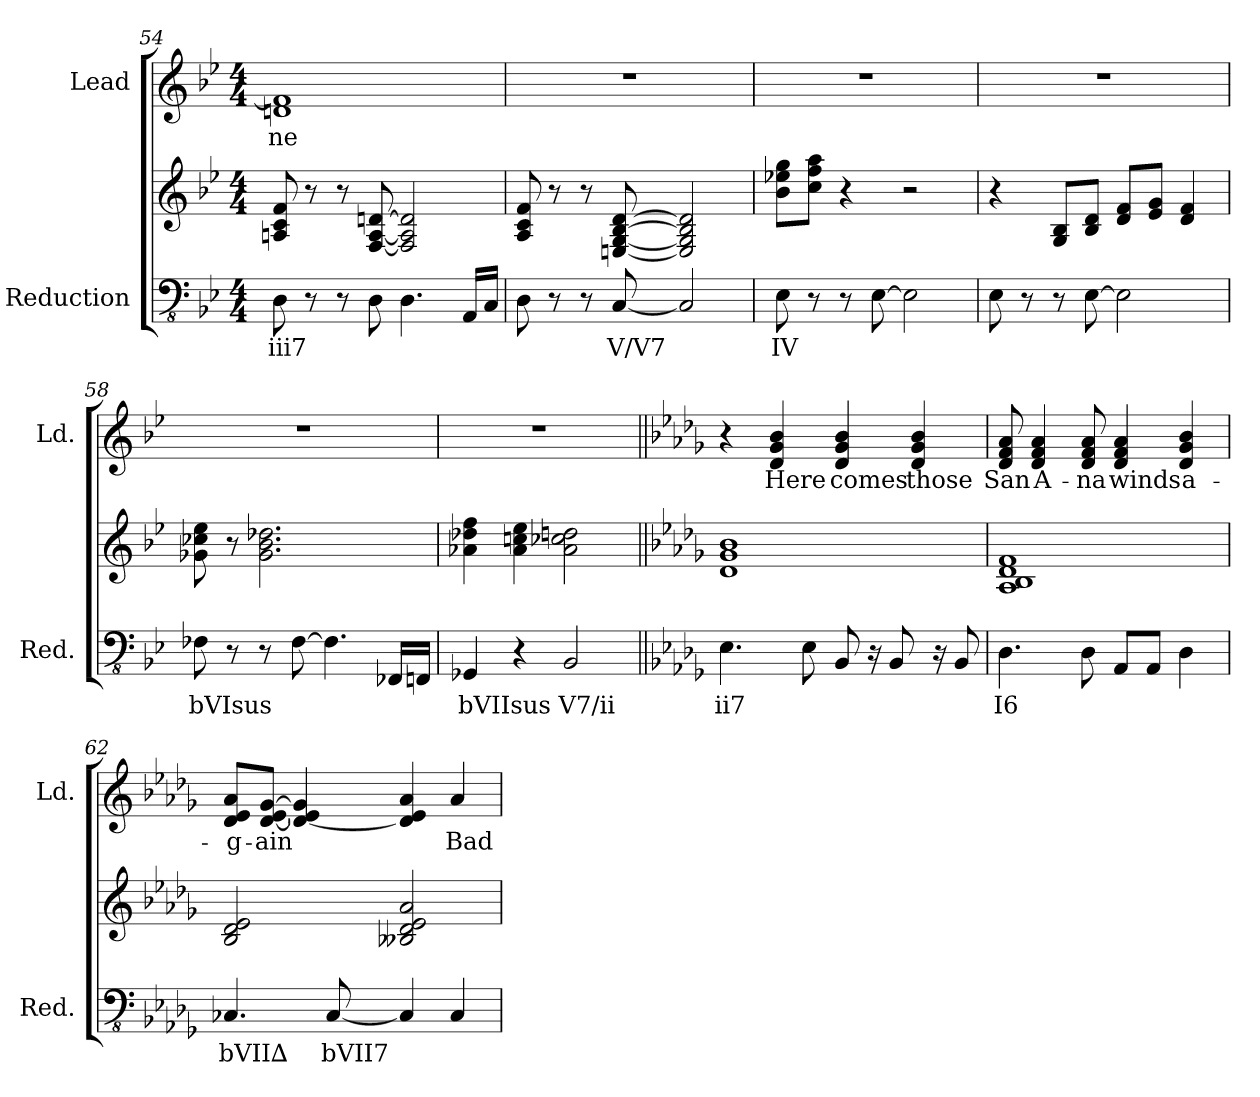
**kern	**text	**kern	**kern	**text
*part2	*part2	*part2	*part1	*part1
*staff3	*staff3	*staff2	*staff1	*staff1
*I"Reduction	*	*	*I"Lead	*
*I'Red.	*	*	*I'Ld.	*
!!LO:LB:g=z
*clefFv4	*	*clefG2	*clefG2	*
*k[b-e-]	*	*k[b-e-]	*k[b-e-]	*
*B-:	*	*B-:	*B-:	*
*M4/4	*	*M4/4	*M4/4	*
=54	=54	=54	=54	=54
!	!LO:LY:b:color=#000000	!	!	!
!	!	!	!	!LO:LY:b:color=#000000
8DDi\	iii7	8Ani/ 8ci 8fi	1dni 1fi]	-ne
8r	.	8r	.	.
8r	.	8r	.	.
8DDi\	.	[<8Fi/ [<8Ai [>8dni	.	.
4.DDi\	.	2Fi/] 2Ai] 2di]	.	.
16AAAi/LL	.	.	.	.
16CCi/JJ	.	.	.	.
=55	=55	=55	=55	=55
8DDi\	.	8Ai/ 8ci 8fi	1r	.
8r	.	8r	.	.
8r	.	8r	.	.
!	!LO:LY:b:color=#000000	!	!	!
[<8CCi/	V/V7	[<8Eni/ [<8Gi [>8B-i [>8di	.	.
2CCi/]	.	2Ei/] 2Gi] 2B-i] 2di]	.	.
=56	=56	=56	=56	=56
!	!LO:LY:b:color=#000000	!	!	!
8EE-i\	IV	8b-i\ 8ee-Xi 8ggiL	1r	.
!	!LO:LY:b:color=#000000	!	!	!
8r	V7	8cci\ 8ffi 8aaiJ	.	.
8r	.	4r	.	.
[>8EE-i\	.	.	.	.
2EE-i\]	.	2r	.	.
=57	=57	=57	=57	=57
8EE-i\	.	4r	1r	.
8r	.	.	.	.
8r	.	8Gi/ 8B-iL	.	.
[>8EE-i\	.	8B-i/ 8diJ	.	.
2EE-i\]	.	8di/ 8fiL	.	.
.	.	8e-i/ 8giJ	.	.
.	.	4di/ 4fi	.	.
!!LO:LB:g=z
=58	=58	=58	=58	=58
!	!LO:LY:b:color=#000000	!	!	!
8FF-Xi\	bVIsus	8g-Xi\ 8cc-Xi 8ee-i	1r	.
8r	.	8r	.	.
!	!LO:LY:b:color=#000000	!	!	!
8r	bVI7	2.g-i\ 2.b-i 2.dd-Xi	.	.
[>8FF-i\	.	.	.	.
4.FF-i\]	.	.	.	.
16FFF-Xi/LL	.	.	.	.
16FFFni/JJ	.	.	.	.
=59	=59	=59	=59	=59
!	!LO:LY:b:color=#000000	!	!	!
4GGG-Xi/	bVIIsus	4a-Xi\ 4dd-Xi 4ffi	1r	.
!	!LO:LY:b:color=#000000	!	!	!
4r	bVII7	4a-i\ 4ccni 4ee-i	.	.
!	!LO:LY:b:color=#000000	!	!	!
2BBB-i/	V7/ii	2a-i\ 2cc-Xi 2ddni	.	.
!!LO:LB:g=z
=60||	=60||	=60||	=60||	=60||
*k[b-e-a-d-g-]	*	*k[b-e-a-d-g-]	*k[b-e-a-d-g-]	*
*D-:	*	*D-:	*D-:	*
!	!LO:LY:b:color=#000000	!	!	!
4.EE-i\	ii7	1d-i 1g-i 1b-i	4r	.
!	!	!	!	!LO:LY:b:color=#000000
.	.	.	4d-i/ 4g-i 4b-i	Here
8EE-i\	.	.	.	.
!	!	!	!	!LO:LY:b:color=#000000
8BBB-i/	.	.	4d-i/ 4g-i 4b-i	comes
16r	.	.	.	.
8BBB-i/	.	.	.	.
!	!	!	!	!LO:LY:b:color=#000000
.	.	.	4d-i/ 4g-i 4b-i	those
16r	.	.	.	.
8BBB-i/	.	.	.	.
=61	=61	=61	=61	=61
!	!LO:LY:b:color=#000000	!	!	!
!	!	!	!	!LO:LY:b:color=#000000
4.DD-i\	I6	1A-i 1B-i 1d-i 1fi	8d-i/ 8fi 8a-i	San
!	!	!	!	!LO:LY:b:color=#000000
.	.	.	4d-i/ 4fi 4a-i	A-
!	!	!	!	!LO:LY:b:color=#000000
8DD-i\	.	.	8d-i/ 8fi 8a-i	-na
!	!	!	!	!LO:LY:b:color=#000000
8AAA-i/L	.	.	4d-i/ 4fi 4a-i	winds
8AAA-i/J	.	.	.	.
!	!	!	!	!LO:LY:b:color=#000000
4DD-i\	.	.	4d-i/ 4g-i 4b-i	a-
=62	=62	=62	=62	=62
!	!LO:LY:b:color=#000000	!	!	!
!	!	!	!	!LO:LY:b:color=#000000
4.CC-Xi/	bVII∆	2B-i/ 2d-i 2e-i	8d-i/ 8e-i 8a-iL	-g-
!	!	!	!	!LO:LY:b:color=#000000
.	.	.	[<8d-i/ [>8e-i [>8g-iJ	-ain
.	.	.	4d-i/_< 4e-i] 4g-i]	.
!	!LO:LY:b:color=#000000	!	!	!
[<8CC-i/	bVII7	.	.	.
4CC-i/]	.	2B--Xi/ 2d-i 2e-i 2a-i	4d-i/] 4e-i 4a-i	.
!	!	!	!	!LO:LY:b:color=#000000
4CC-i/	.	.	4a-i/	Bad
=	=	=	=	=
*-	*-	*-	*-	*-
